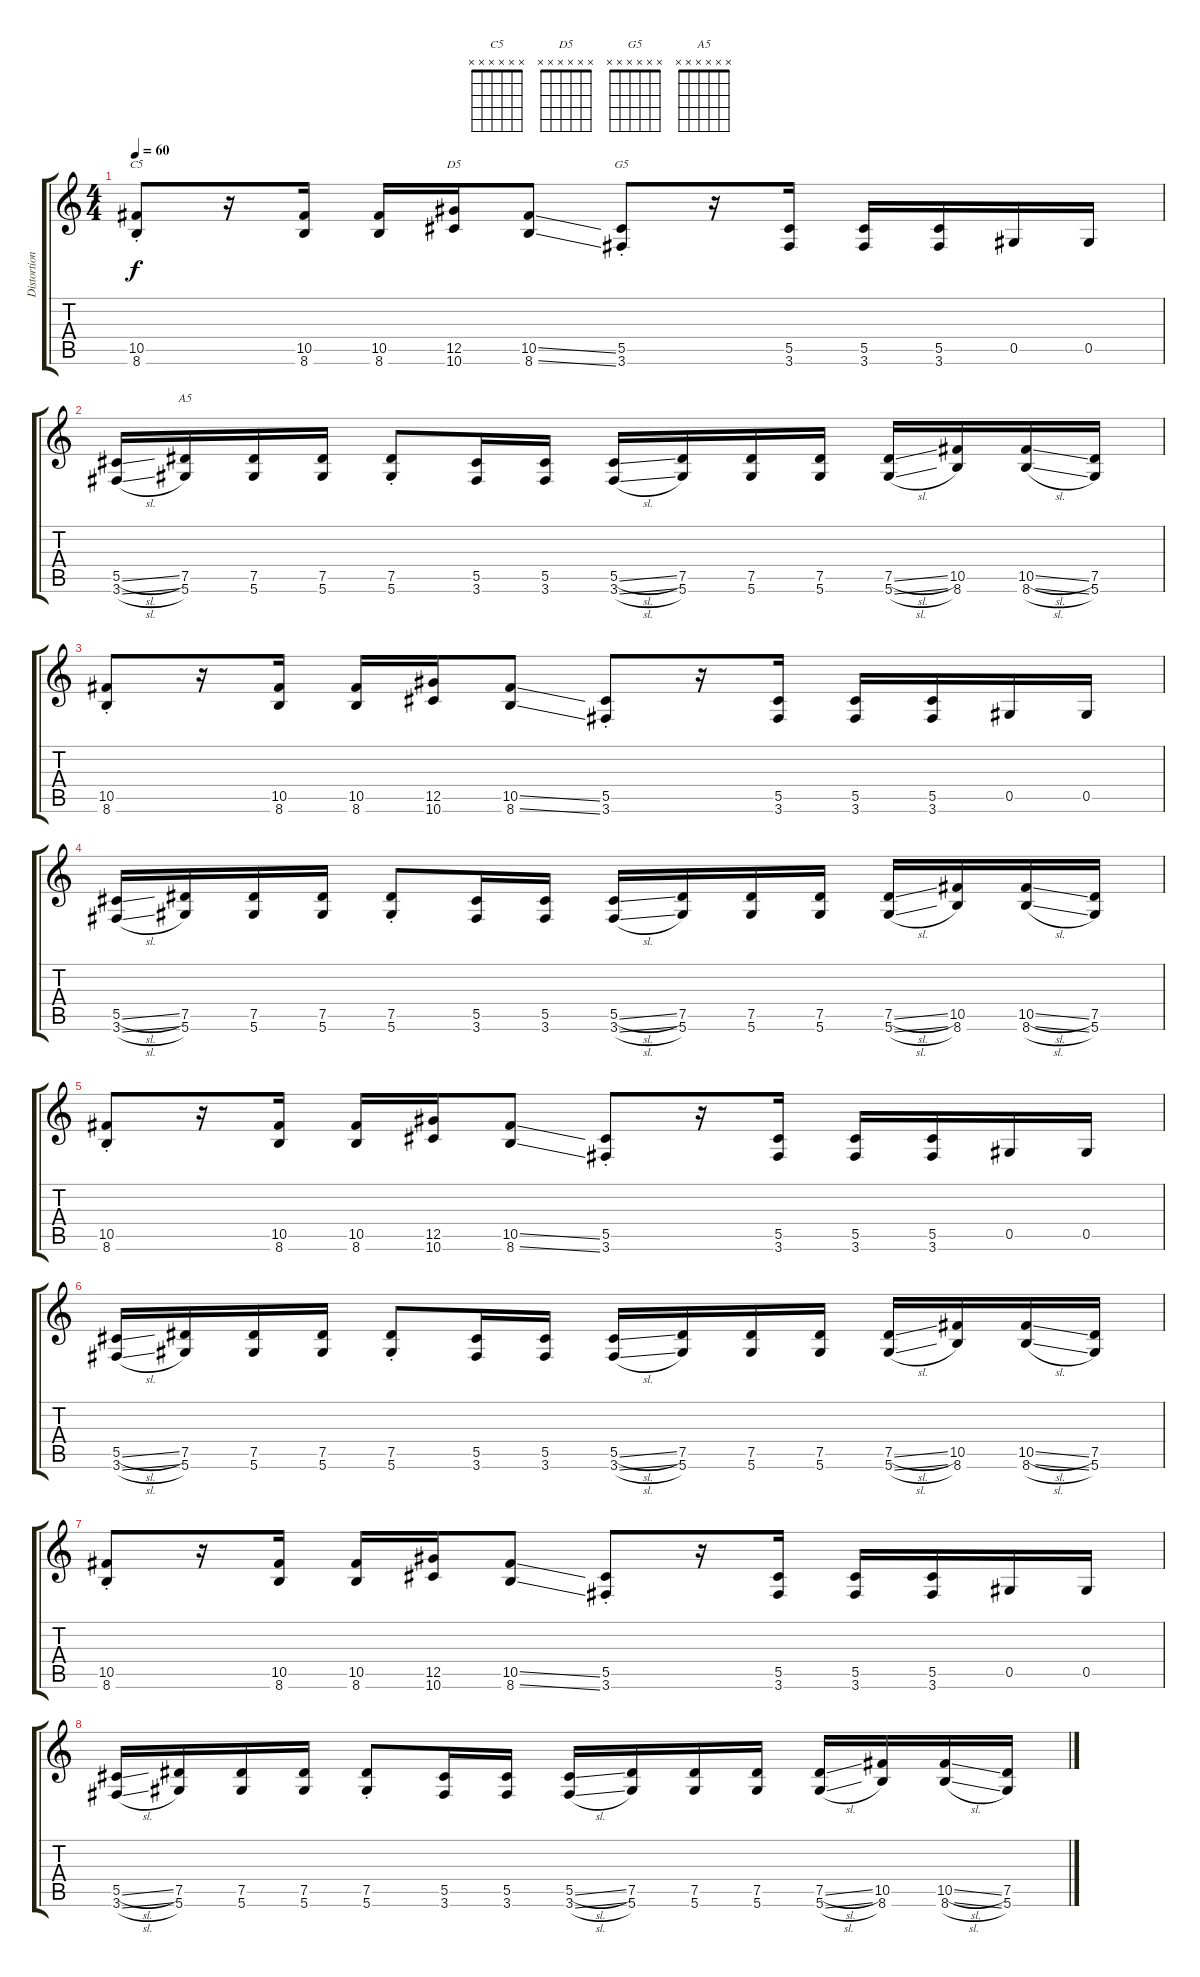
\track ("Distortion Guitar 1" "Distortion") {instrument distortionguitar}
\staff {score tabs}
\tuning (Eb4 Bb3 Gb3 Db3 Ab2 Eb2) {hide}
\chord ("C5" x x x x x x)
\chord ("D5" x x x x x x)
\chord ("G5" x x x x x x)
\chord ("A5" x x x x x x)
\ts (4 4)
\tempo 60
\clef g2
\ks c
(10.5{st} 8.6{st}).8{ch "C5" dy f} r.16 (10.5 8.6).16 (10.5 8.6).16 (12.5 10.6).16{ch "D5"} (10.5{ss} 8.6{ss}).8 (5.5{st} 3.6{st}).8{ch "G5"} r.16 (5.5 3.6).16 (5.5 3.6).16 (5.5 3.6).16 0.5.16 0.5.16 |
(5.5{sl} 3.6{sl}).16 (7.5 5.6).16{ch "A5"} (7.5 5.6).16 (7.5 5.6).16 (7.5{st} 5.6{st}).8 (5.5 3.6).16 (5.5 3.6).16 (5.5{sl} 3.6{sl}).16 (7.5 5.6).16 (7.5 5.6).16 (7.5 5.6).16 (7.5{sl} 5.6{sl}).16 (10.5 8.6).16 (10.5{sl} 8.6{sl}).16 (7.5 5.6).16 |
(10.5{st} 8.6{st}).8 r.16 (10.5 8.6).16 (10.5 8.6).16 (12.5 10.6).16 (10.5{ss} 8.6{ss}).8 (5.5{st} 3.6{st}).8 r.16 (5.5 3.6).16 (5.5 3.6).16 (5.5 3.6).16 0.5.16 0.5.16 |
(5.5{sl} 3.6{sl}).16 (7.5 5.6).16 (7.5 5.6).16 (7.5 5.6).16 (7.5{st} 5.6{st}).8 (5.5 3.6).16 (5.5 3.6).16 (5.5{sl} 3.6{sl}).16 (7.5 5.6).16 (7.5 5.6).16 (7.5 5.6).16 (7.5{sl} 5.6{sl}).16 (10.5 8.6).16 (10.5{sl} 8.6{sl}).16 (7.5 5.6).16 |
(10.5{st} 8.6{st}).8 r.16 (10.5 8.6).16 (10.5 8.6).16 (12.5 10.6).16 (10.5{ss} 8.6{ss}).8 (5.5{st} 3.6{st}).8 r.16 (5.5 3.6).16 (5.5 3.6).16 (5.5 3.6).16 0.5.16 0.5.16 |
(5.5{sl} 3.6{sl}).16 (7.5 5.6).16 (7.5 5.6).16 (7.5 5.6).16 (7.5{st} 5.6{st}).8 (5.5 3.6).16 (5.5 3.6).16 (5.5{sl} 3.6{sl}).16 (7.5 5.6).16 (7.5 5.6).16 (7.5 5.6).16 (7.5{sl} 5.6{sl}).16 (10.5 8.6).16 (10.5{sl} 8.6{sl}).16 (7.5 5.6).16 |
(10.5{st} 8.6{st}).8 r.16 (10.5 8.6).16 (10.5 8.6).16 (12.5 10.6).16 (10.5{ss} 8.6{ss}).8 (5.5{st} 3.6{st}).8 r.16 (5.5 3.6).16 (5.5 3.6).16 (5.5 3.6).16 0.5.16 0.5.16 |
(5.5{sl} 3.6{sl}).16 (7.5 5.6).16 (7.5 5.6).16 (7.5 5.6).16 (7.5{st} 5.6{st}).8 (5.5 3.6).16 (5.5 3.6).16 (5.5{sl} 3.6{sl}).16 (7.5 5.6).16 (7.5 5.6).16 (7.5 5.6).16 (7.5{sl} 5.6{sl}).16 (10.5 8.6).16 (10.5{sl} 8.6{sl}).16 (7.5 5.6).16
